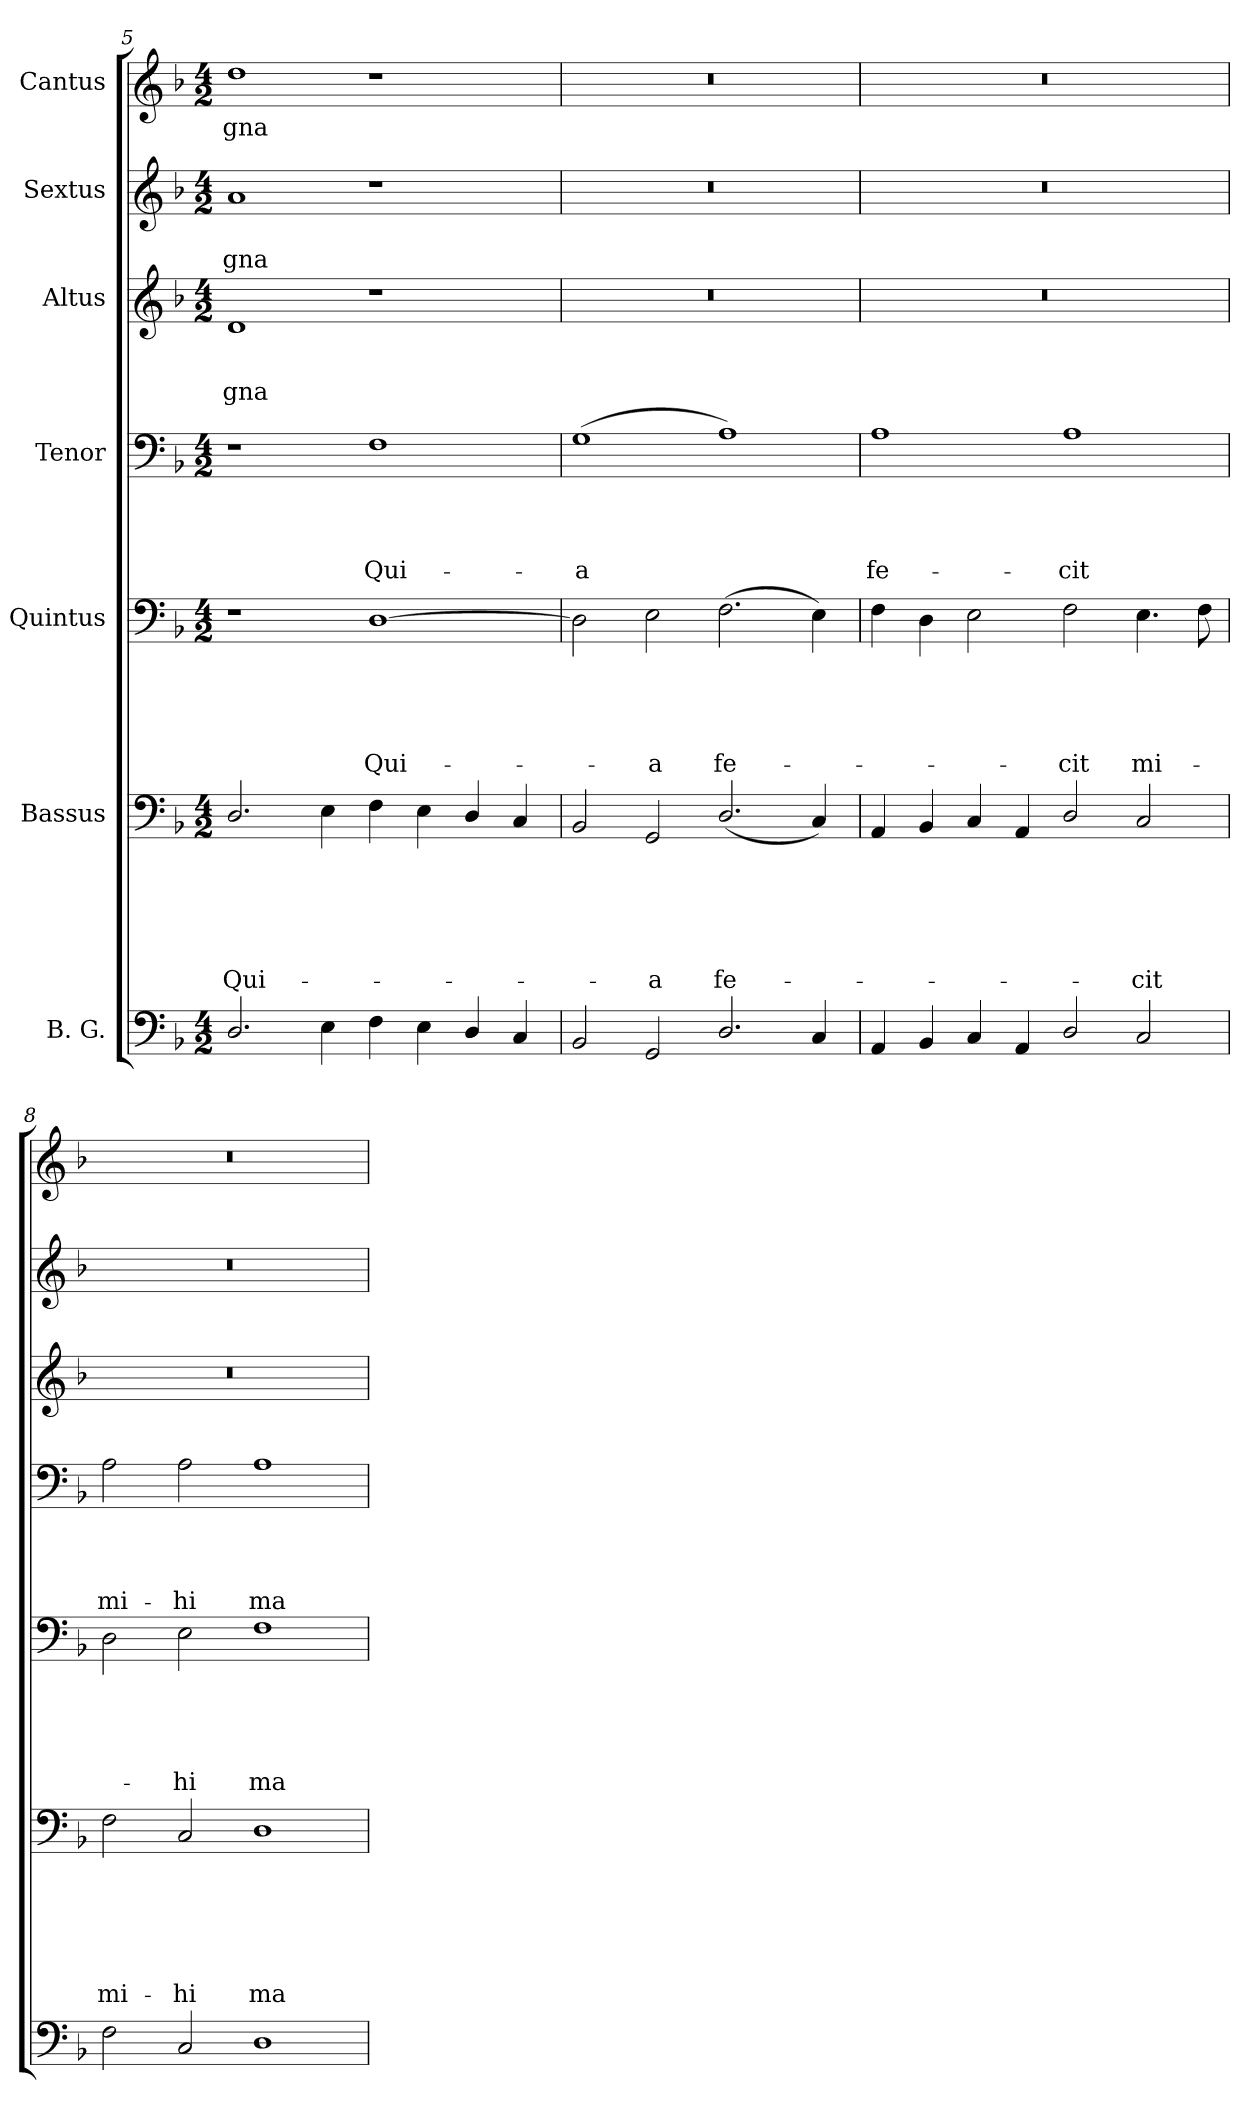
**kern	**kern	**text	**text	**text	**text	**text	**text	**kern	**text	**text	**text	**text	**text	**kern	**text	**text	**text	**text	**kern	**text	**text	**text	**kern	**text	**text	**kern	**text
*part7	*part6	*part6	*part6	*part6	*part6	*part6	*part6	*part5	*part5	*part5	*part5	*part5	*part5	*part4	*part4	*part4	*part4	*part4	*part3	*part3	*part3	*part3	*part2	*part2	*part2	*part1	*part1
*staff7	*staff6	*staff6	*staff6	*staff6	*staff6	*staff6	*staff6	*staff5	*staff5	*staff5	*staff5	*staff5	*staff5	*staff4	*staff4	*staff4	*staff4	*staff4	*staff3	*staff3	*staff3	*staff3	*staff2	*staff2	*staff2	*staff1	*staff1
*I"B. G.	*I"Bassus	*	*	*	*	*	*	*I"Quintus	*	*	*	*	*	*I"Tenor	*	*	*	*	*I"Altus	*	*	*	*I"Sextus	*	*	*I"Cantus	*
*clefF4	*clefF4	*	*	*	*	*	*	*clefF4	*	*	*	*	*	*clefF4	*	*	*	*	*clefG2	*	*	*	*clefG2	*	*	*clefG2	*
*k[b-]	*k[b-]	*	*	*	*	*	*	*k[b-]	*	*	*	*	*	*k[b-]	*	*	*	*	*k[b-]	*	*	*	*k[b-]	*	*	*k[b-]	*
*F:	*F:	*	*	*	*	*	*	*F:	*	*	*	*	*	*F:	*	*	*	*	*F:	*	*	*	*F:	*	*	*F:	*
*M4/2	*M4/2	*	*	*	*	*	*	*M4/2	*	*	*	*	*	*M4/2	*	*	*	*	*M4/2	*	*	*	*M4/2	*	*	*M4/2	*
=5	=5	=5	=5	=5	=5	=5	=5	=5	=5	=5	=5	=5	=5	=5	=5	=5	=5	=5	=5	=5	=5	=5	=5	=5	=5	=5	=5
!	!	!	!	!	!	!	!LO:LY:b	!	!	!	!	!	!	!	!	!	!	!	!	!	!	!LO:LY:b	!	!	!LO:LY:b	!	!LO:LY:b
2.D/	2.D/	.	.	.	.	.	Qui-	1r	.	.	.	.	.	1r	.	.	.	.	1d	.	.	-gna	1a	.	-gna	1dd	-gna
4E\	4E\	.	.	.	.	.	.	.	.	.	.	.	.	.	.	.	.	.	.	.	.	.	.	.	.	.	.
!	!	!	!	!	!	!	!	!	!	!	!	!	!LO:LY:b	!	!	!	!	!LO:LY:b	!	!	!	!	!	!	!	!	!
4F\	4F\	.	.	.	.	.	.	[<1D	.	.	.	.	Qui-	1F	.	.	.	Qui-	1r	.	.	.	1r	.	.	1r	.
4E\	4E\	.	.	.	.	.	.	.	.	.	.	.	.	.	.	.	.	.	.	.	.	.	.	.	.	.	.
4D/	4D/	.	.	.	.	.	.	.	.	.	.	.	.	.	.	.	.	.	.	.	.	.	.	.	.	.	.
4C/	4C/	.	.	.	.	.	.	.	.	.	.	.	.	.	.	.	.	.	.	.	.	.	.	.	.	.	.
=6	=6	=6	=6	=6	=6	=6	=6	=6	=6	=6	=6	=6	=6	=6	=6	=6	=6	=6	=6	=6	=6	=6	=6	=6	=6	=6	=6
!	!	!	!	!	!	!	!	!	!	!	!	!	!	!	!	!	!	!LO:LY:b	!LO:N:vis=1	!	!	!	!LO:N:vis=1	!	!	!LO:N:vis=1	!
2BB-/	2BB-/	.	.	.	.	.	.	2D\]	.	.	.	.	.	(<1G	.	.	.	-a	0r	.	.	.	0r	.	.	0r	.
!	!	!	!	!	!	!	!LO:LY:b	!	!	!	!	!	!LO:LY:b	!	!	!	!	!	!	!	!	!	!	!	!	!	!
2GG/	2GG/	.	.	.	.	.	-a	2E\	.	.	.	.	-a	.	.	.	.	.	.	.	.	.	.	.	.	.	.
!	!	!	!	!	!	!	!LO:LY:b	!	!	!	!	!	!LO:LY:b	!	!	!	!	!	!	!	!	!	!	!	!	!	!
2.D/	(<2.D/	.	.	.	.	.	fe-	(<2.F\	.	.	.	.	fe-	1A)	.	.	.	.	.	.	.	.	.	.	.	.	.
4C/	4C/)	.	.	.	.	.	.	4E\)	.	.	.	.	.	.	.	.	.	.	.	.	.	.	.	.	.	.	.
!!LO:LB:g=z
=7	=7	=7	=7	=7	=7	=7	=7	=7	=7	=7	=7	=7	=7	=7	=7	=7	=7	=7	=7	=7	=7	=7	=7	=7	=7	=7	=7
!	!	!	!	!	!	!	!	!	!	!	!	!	!	!	!	!	!	!LO:LY:b	!LO:N:vis=1	!	!	!	!LO:N:vis=1	!	!	!LO:N:vis=1	!
4AA/	4AA/	.	.	.	.	.	.	4F\	.	.	.	.	.	1A	.	.	.	fe-	0r	.	.	.	0r	.	.	0r	.
4BB-/	4BB-/	.	.	.	.	.	.	4D\	.	.	.	.	.	.	.	.	.	.	.	.	.	.	.	.	.	.	.
4C/	4C/	.	.	.	.	.	.	2E\	.	.	.	.	.	.	.	.	.	.	.	.	.	.	.	.	.	.	.
4AA/	4AA/	.	.	.	.	.	.	.	.	.	.	.	.	.	.	.	.	.	.	.	.	.	.	.	.	.	.
!	!	!	!	!	!	!	!	!	!	!	!	!	!LO:LY:b	!	!	!	!	!LO:LY:b	!	!	!	!	!	!	!	!	!
2D/	2D/	.	.	.	.	.	.	2F\	.	.	.	.	-cit	1A	.	.	.	-cit	.	.	.	.	.	.	.	.	.
!	!	!	!	!	!	!	!LO:LY:b	!	!	!	!	!	!LO:LY:b	!	!	!	!	!	!	!	!	!	!	!	!	!	!
2C/	2C/	.	.	.	.	.	-cit	4.E\	.	.	.	.	mi-	.	.	.	.	.	.	.	.	.	.	.	.	.	.
.	.	.	.	.	.	.	.	8F\	.	.	.	.	.	.	.	.	.	.	.	.	.	.	.	.	.	.	.
=8	=8	=8	=8	=8	=8	=8	=8	=8	=8	=8	=8	=8	=8	=8	=8	=8	=8	=8	=8	=8	=8	=8	=8	=8	=8	=8	=8
!	!	!	!	!	!	!	!LO:LY:b	!	!	!	!	!	!	!	!	!	!	!LO:LY:b	!LO:N:vis=1	!	!	!	!LO:N:vis=1	!	!	!LO:N:vis=1	!
2F\	2F\	.	.	.	.	.	mi-	2D\	.	.	.	.	.	2A\	.	.	.	mi-	0r	.	.	.	0r	.	.	0r	.
!	!	!	!	!	!	!	!LO:LY:b	!	!	!	!	!	!LO:LY:b	!	!	!	!	!LO:LY:b	!	!	!	!	!	!	!	!	!
2C/	2C/	.	.	.	.	.	-hi	2E\	.	.	.	.	-hi	2A\	.	.	.	-hi	.	.	.	.	.	.	.	.	.
!	!	!	!	!	!	!	!LO:LY:b	!	!	!	!	!	!LO:LY:b	!	!	!	!	!LO:LY:b	!	!	!	!	!	!	!	!	!
1D	1D	.	.	.	.	.	ma-	1F	.	.	.	.	ma-	1A	.	.	.	ma-	.	.	.	.	.	.	.	.	.
=	=	=	=	=	=	=	=	=	=	=	=	=	=	=	=	=	=	=	=	=	=	=	=	=	=	=	=
*-	*-	*-	*-	*-	*-	*-	*-	*-	*-	*-	*-	*-	*-	*-	*-	*-	*-	*-	*-	*-	*-	*-	*-	*-	*-	*-	*-
